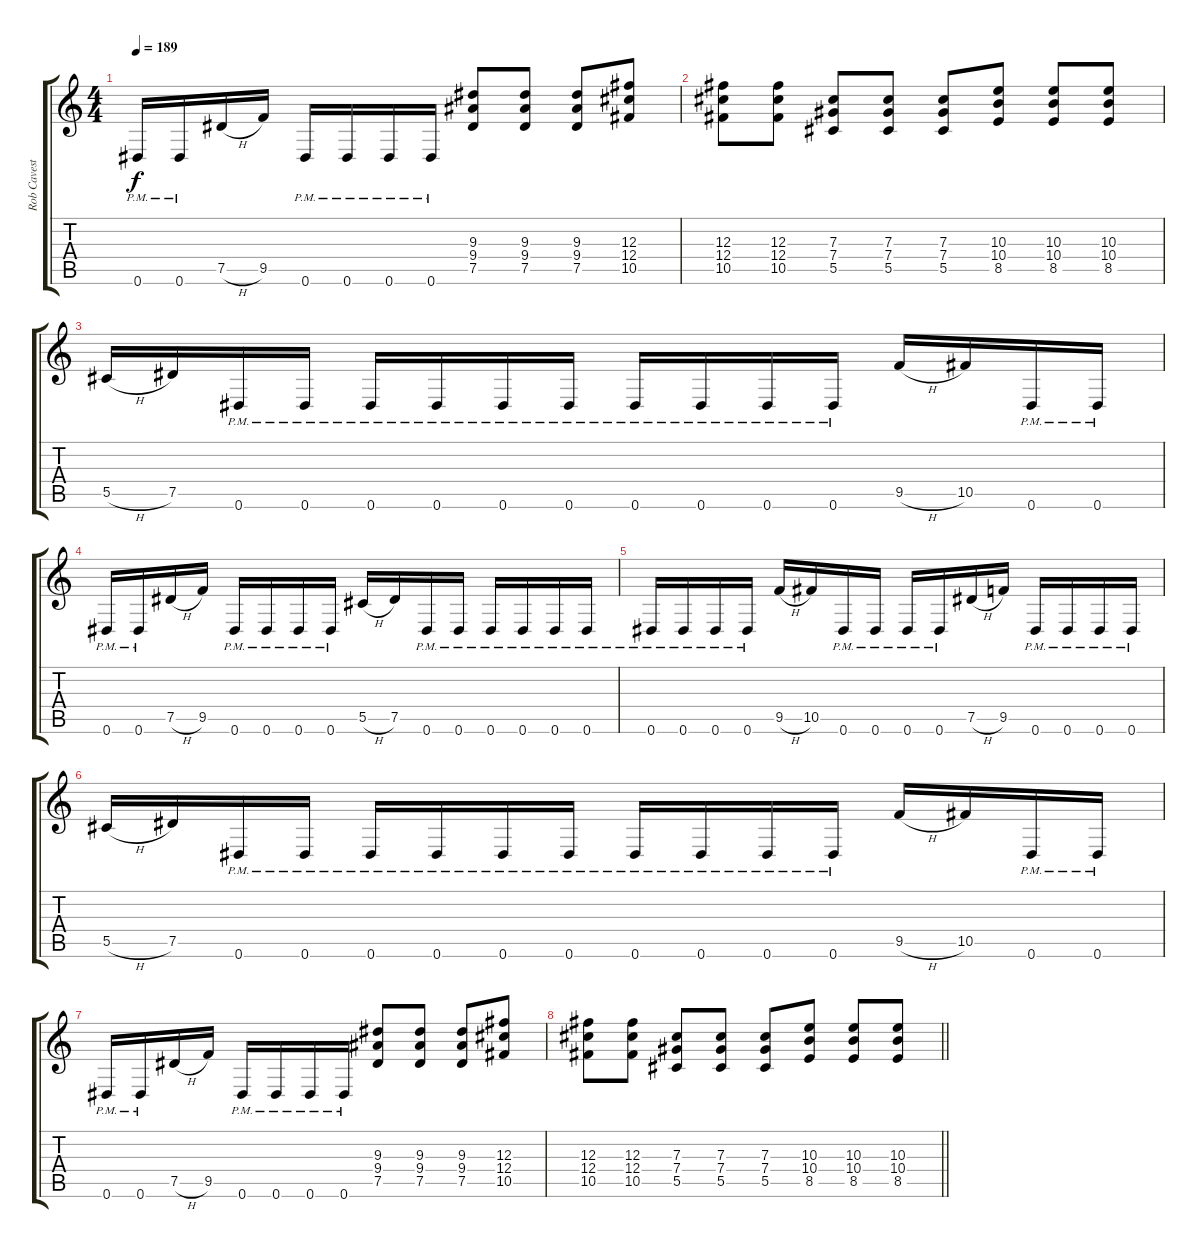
\track ("Rob Cavestany" "Rob Cavest") {instrument distortionguitar}
\staff {score tabs}
\tuning (Eb4 Bb3 Gb3 Db3 Ab2 Eb2) {hide}
\ts (4 4)
\tempo 189
\clef g2
\ks c
0.6{pm}.16{dy f} 0.6{pm}.16 7.5{h}.16 9.5.16 0.6{pm}.16 0.6{pm}.16 0.6{pm}.16 0.6{pm}.16 (9.3 9.4 7.5).8 (9.3 9.4 7.5).8 (9.3 9.4 7.5).8 (12.3 12.4 10.5).8 |
(12.3 12.4 10.5).8 (12.3 12.4 10.5).8 (7.3 7.4 5.5).8 (7.3 7.4 5.5).8 (7.3 7.4 5.5).8 (10.3 10.4 8.5).8 (10.3 10.4 8.5).8 (10.3 10.4 8.5).8 |
5.5{h}.16 7.5.16 0.6{pm}.16 0.6{pm}.16 0.6{pm}.16 0.6{pm}.16 0.6{pm}.16 0.6{pm}.16 0.6{pm}.16 0.6{pm}.16 0.6{pm}.16 0.6{pm}.16 9.5{h}.16 10.5.16 0.6{pm}.16 0.6{pm}.16 |
0.6{pm}.16 0.6{pm}.16 7.5{h}.16 9.5.16 0.6{pm}.16 0.6{pm}.16 0.6{pm}.16 0.6{pm}.16 5.5{h}.16 7.5.16 0.6{pm}.16 0.6{pm}.16 0.6{pm}.16 0.6{pm}.16 0.6{pm}.16 0.6{pm}.16 |
0.6{pm}.16 0.6{pm}.16 0.6{pm}.16 0.6{pm}.16 9.5{h}.16 10.5.16 0.6{pm}.16 0.6{pm}.16 0.6{pm}.16 0.6{pm}.16 7.5{h}.16 9.5.16 0.6{pm}.16 0.6{pm}.16 0.6{pm}.16 0.6{pm}.16 |
5.5{h}.16 7.5.16 0.6{pm}.16 0.6{pm}.16 0.6{pm}.16 0.6{pm}.16 0.6{pm}.16 0.6{pm}.16 0.6{pm}.16 0.6{pm}.16 0.6{pm}.16 0.6{pm}.16 9.5{h}.16 10.5.16 0.6{pm}.16 0.6{pm}.16 |
0.6{pm}.16 0.6{pm}.16 7.5{h}.16 9.5.16 0.6{pm}.16 0.6{pm}.16 0.6{pm}.16 0.6{pm}.16 (9.3 9.4 7.5).8 (9.3 9.4 7.5).8 (9.3 9.4 7.5).8 (12.3 12.4 10.5).8 |
\barLineRight lightlight
(12.3 12.4 10.5).8 (12.3 12.4 10.5).8 (7.3 7.4 5.5).8 (7.3 7.4 5.5).8 (7.3 7.4 5.5).8 (10.3 10.4 8.5).8 (10.3 10.4 8.5).8 (10.3 10.4 8.5).8
